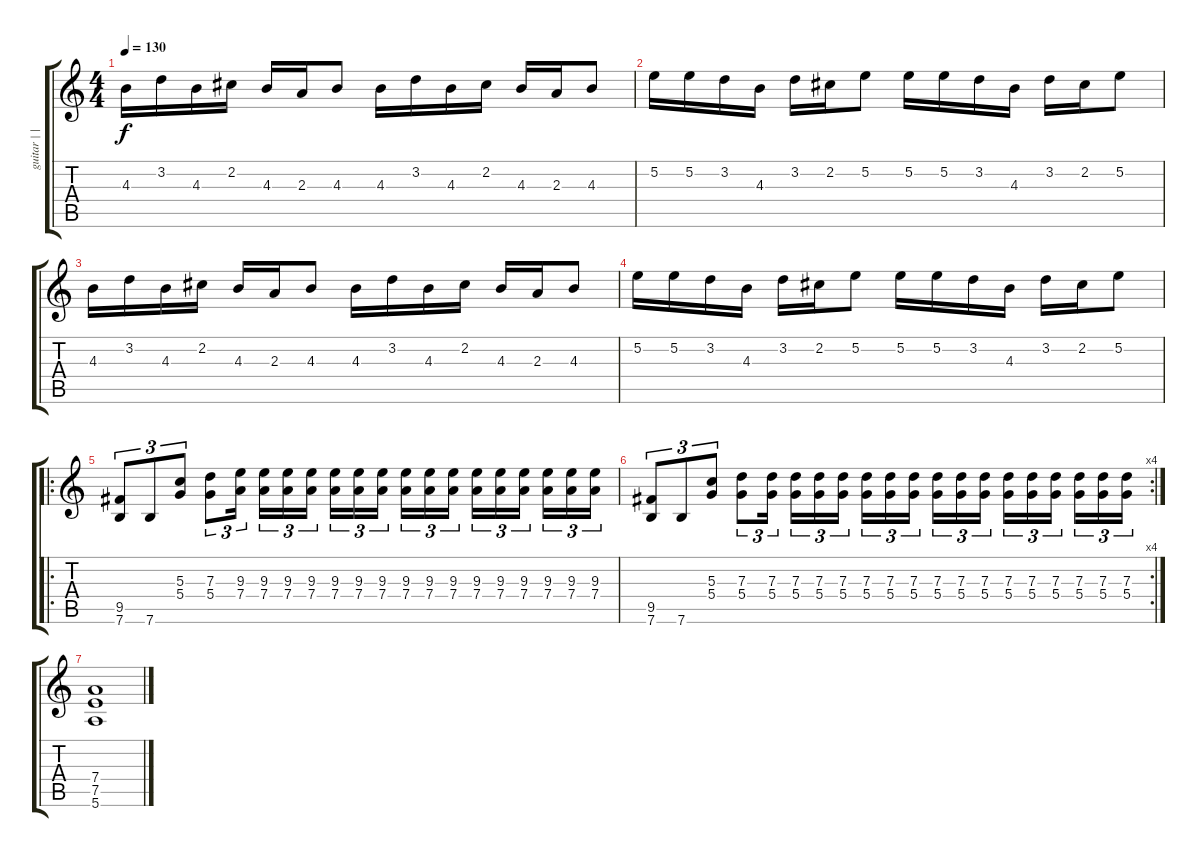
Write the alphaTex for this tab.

\track ("guitar | |" "guitar | |") {instrument overdrivenguitar}
\staff {score tabs}
\tuning (E4 B3 G3 D3 A2 E2) {hide}
\ts (4 4)
\tempo 130
\clef g2
\ks c
4.3.16{dy f} 3.2.16 4.3.16 2.2.16 4.3.16 2.3.16 4.3.8 4.3.16 3.2.16 4.3.16 2.2.16 4.3.16 2.3.16 4.3.8 |
5.2.16 5.2.16 3.2.16 4.3.16 3.2.16 2.2.16 5.2.8 5.2.16 5.2.16 3.2.16 4.3.16 3.2.16 2.2.16 5.2.8 |
4.3.16 3.2.16 4.3.16 2.2.16 4.3.16 2.3.16 4.3.8 4.3.16 3.2.16 4.3.16 2.2.16 4.3.16 2.3.16 4.3.8 |
5.2.16 5.2.16 3.2.16 4.3.16 3.2.16 2.2.16 5.2.8 5.2.16 5.2.16 3.2.16 4.3.16 3.2.16 2.2.16 5.2.8 |
\ro
(9.5 7.6).8{tu (3 2)} 7.6.8{tu (3 2)} (5.3 5.4).8{tu (3 2)} (7.3 5.4).8{tu (3 2)} (9.3 7.4).16{tu (3 2)} (9.3 7.4).16{tu (3 2)} (9.3 7.4).16{tu (3 2)} (9.3 7.4).16{tu (3 2)} (9.3 7.4).16{tu (3 2)} (9.3 7.4).16{tu (3 2)} (9.3 7.4).16{tu (3 2)} (9.3 7.4).16{tu (3 2)} (9.3 7.4).16{tu (3 2)} (9.3 7.4).16{tu (3 2)} (9.3 7.4).16{tu (3 2)} (9.3 7.4).16{tu (3 2)} (9.3 7.4).16{tu (3 2)} (9.3 7.4).16{tu (3 2)} (9.3 7.4).16{tu (3 2)} (9.3 7.4).16{tu (3 2)} |
\rc 4
(9.5 7.6).8{tu (3 2)} 7.6.8{tu (3 2)} (5.3 5.4).8{tu (3 2)} (7.3 5.4).8{tu (3 2)} (7.3 5.4).16{tu (3 2)} (7.3 5.4).16{tu (3 2)} (7.3 5.4).16{tu (3 2)} (7.3 5.4).16{tu (3 2)} (7.3 5.4).16{tu (3 2)} (7.3 5.4).16{tu (3 2)} (7.3 5.4).16{tu (3 2)} (7.3 5.4).16{tu (3 2)} (7.3 5.4).16{tu (3 2)} (7.3 5.4).16{tu (3 2)} (7.3 5.4).16{tu (3 2)} (7.3 5.4).16{tu (3 2)} (7.3 5.4).16{tu (3 2)} (7.3 5.4).16{tu (3 2)} (7.3 5.4).16{tu (3 2)} (7.3 5.4).16{tu (3 2)} |
(7.4 7.5 5.6).1
